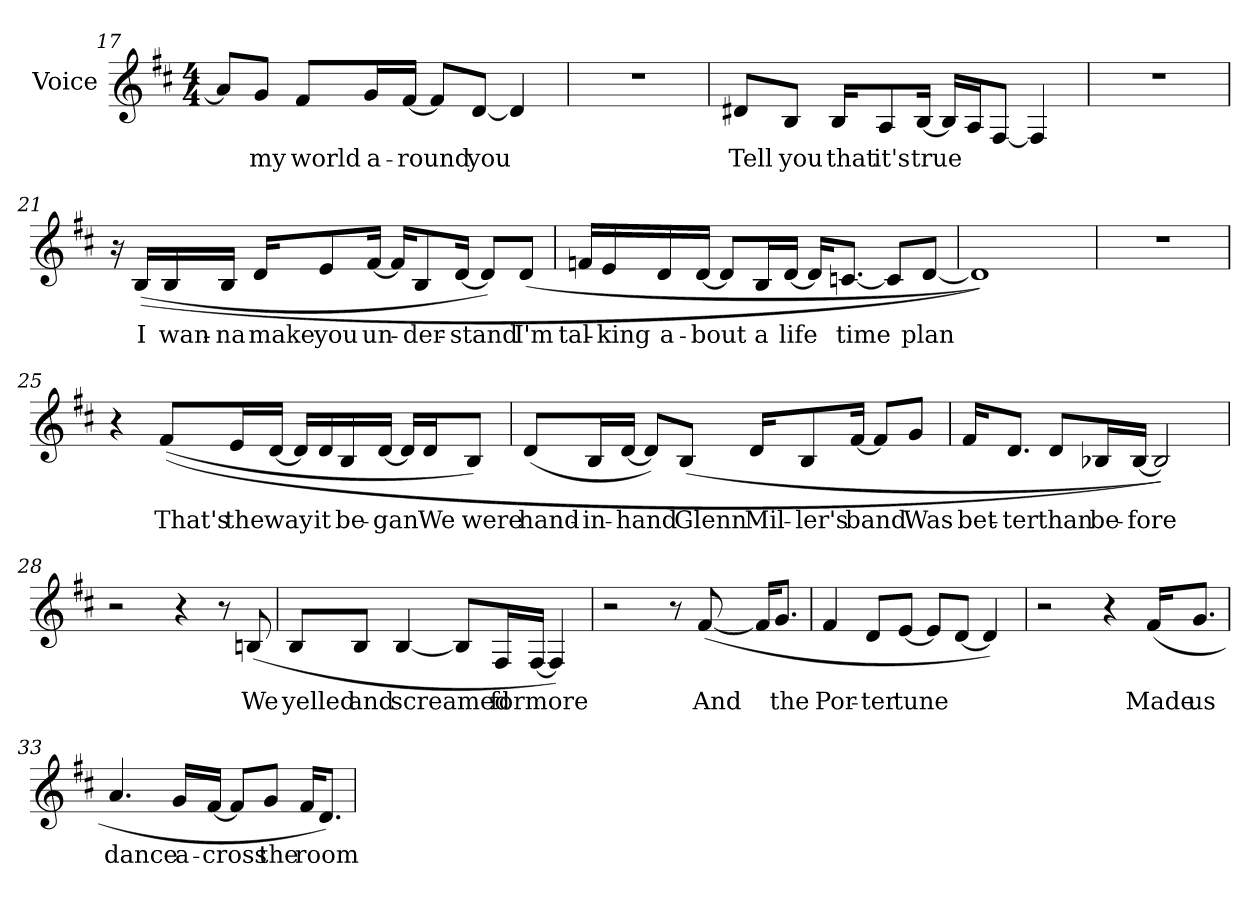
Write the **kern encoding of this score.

**kern	**text
*part1	*part1
*staff1	*staff1
*I"Voice	*
*I'Voice	*
*clefG2	*
*k[f#c#]	*
*D:	*
*M4/4	*
=17	=17
8ai/L]	.
!	!LO:LY:b:color=#000000
8gi/J	my
!	!LO:LY:b:color=#000000
8f#i/L	world
!	!LO:LY:b:color=#000000
16gi/L	a-
!	!LO:LY:b:color=#000000
[16f#i/JJ	-round
8f#i/L]	.
!	!LO:LY:b:color=#000000
[8di/J	you
4di/]	.
=18	=18
1r	.
!!LO:LB:g=z
=19	=19
!	!LO:LY:b:color=#000000
8d#Xi/L	Tell
!	!LO:LY:b:color=#000000
8Bi/J	you
!	!LO:LY:b:color=#000000
16Bi/KL	that
!	!LO:LY:b:color=#000000
8Ai/	it's
!	!LO:LY:b:color=#000000
[16Bi/Jk	true
16Bi/LL]	.
16Ai/J	.
[8F#i/J	.
4F#i/]	.
=20	=20
1r	.
=21	=21
16r	.
!	!LO:LY:b:color=#000000
((16Bi/LL	I
!	!LO:LY:b:color=#000000
16Bi/	wan-
!	!LO:LY:b:color=#000000
16Bi/JJ	-na
!	!LO:LY:b:color=#000000
16di/KL	make
!	!LO:LY:b:color=#000000
8ei/	you
!	!LO:LY:b:color=#000000
[16f#i/Jk	un-
16f#i/KL]	.
!	!LO:LY:b:color=#000000
8Bi/	-der-
!	!LO:LY:b:color=#000000
[16di/Jk	-stand
8di/L])	.
!	!LO:LY:b:color=#000000
(8di/J	I'm
!!LO:LB:g=z
=22	=22
!	!LO:LY:b:color=#000000
16fni/LL	tal-
!	!LO:LY:b:color=#000000
16ei/	-king
!	!LO:LY:b:color=#000000
16di/	a-
!	!LO:LY:b:color=#000000
[16di/JJ	-bout
8di/L]	.
!	!LO:LY:b:color=#000000
16Bi/L	a
!	!LO:LY:b:color=#000000
[16di/JJ	life
16di/KL]	.
!	!LO:LY:b:color=#000000
[8.cni/J	time
8ci/L]	.
!	!LO:LY:b:color=#000000
[8di/J	plan
=23	=23
1di]))	.
=24	=24
1r	.
=25	=25
4r	.
!	!LO:LY:b:color=#000000
((8f#i/L	That's
!	!LO:LY:b:color=#000000
16ei/L	the
!	!LO:LY:b:color=#000000
[16di/JJ	way
16di/LL]	.
!	!LO:LY:b:color=#000000
16di/	it
!	!LO:LY:b:color=#000000
16Bi/	be-
!	!LO:LY:b:color=#000000
[16di/JJ	-gan
16di/LL]	.
!	!LO:LY:b:color=#000000
16di/J	We
!	!LO:LY:b:color=#000000
8Bi/J)	were
!!LO:LB:g=z
=26	=26
!	!LO:LY:b:color=#000000
(8di/L	hand-
!	!LO:LY:b:color=#000000
16Bi/L	-in-
!	!LO:LY:b:color=#000000
[16di/JJ	-hand
8di/L])	.
!	!LO:LY:b:color=#000000
(8Bi/J	Glenn
!	!LO:LY:b:color=#000000
16di/KL	Mil-
!	!LO:LY:b:color=#000000
8Bi/	-ler's
!	!LO:LY:b:color=#000000
[16f#i/Jk	band
8f#i/L]	.
!	!LO:LY:b:color=#000000
8gi/J	Was
=27	=27
!	!LO:LY:b:color=#000000
16f#i/KL	bet-
!	!LO:LY:b:color=#000000
8.di/J	-ter
!	!LO:LY:b:color=#000000
8di/L	than
!	!LO:LY:b:color=#000000
16B-Xi/L	be-
!	!LO:LY:b:color=#000000
[16B-i/JJ	-fore
2B-i/]))	.
=28	=28
2r	.
4r	.
8r	.
!	!LO:LY:b:color=#000000
(8Bni/	We
!!LO:LB:g=z
=29	=29
!	!LO:LY:b:color=#000000
8Bi/L	yelled
!	!LO:LY:b:color=#000000
8Bi/J	and
!	!LO:LY:b:color=#000000
[4Bi/	screamed
8Bi/L]	.
!	!LO:LY:b:color=#000000
16F#i/L	for
!	!LO:LY:b:color=#000000
[16F#i/JJ	more
4F#i/])	.
=30	=30
2r	.
8r	.
!	!LO:LY:b:color=#000000
([8f#i/	And
16f#i/KL]	.
!	!LO:LY:b:color=#000000
8.gi/J	the
=31	=31
!	!LO:LY:b:color=#000000
4f#i/	Por-
!	!LO:LY:b:color=#000000
8di/L	-ter
!	!LO:LY:b:color=#000000
[8ei/J	tune
8ei/L]	.
[8di/J	.
4di/])	.
=32	=32
2r	.
4r	.
!	!LO:LY:b:color=#000000
(16f#i/KL	Made
!	!LO:LY:b:color=#000000
8.gi/J	us
!!LO:LB:g=z
=33	=33
!	!LO:LY:b:color=#000000
4.ai/	dance
!	!LO:LY:b:color=#000000
16gi/LL	a-
!	!LO:LY:b:color=#000000
[16f#i/JJ	-cross
8f#i/L]	.
!	!LO:LY:b:color=#000000
8gi/J	the
!	!LO:LY:b:color=#000000
16f#i/KL	room
8.di/J)	.
=	=
*-	*-
